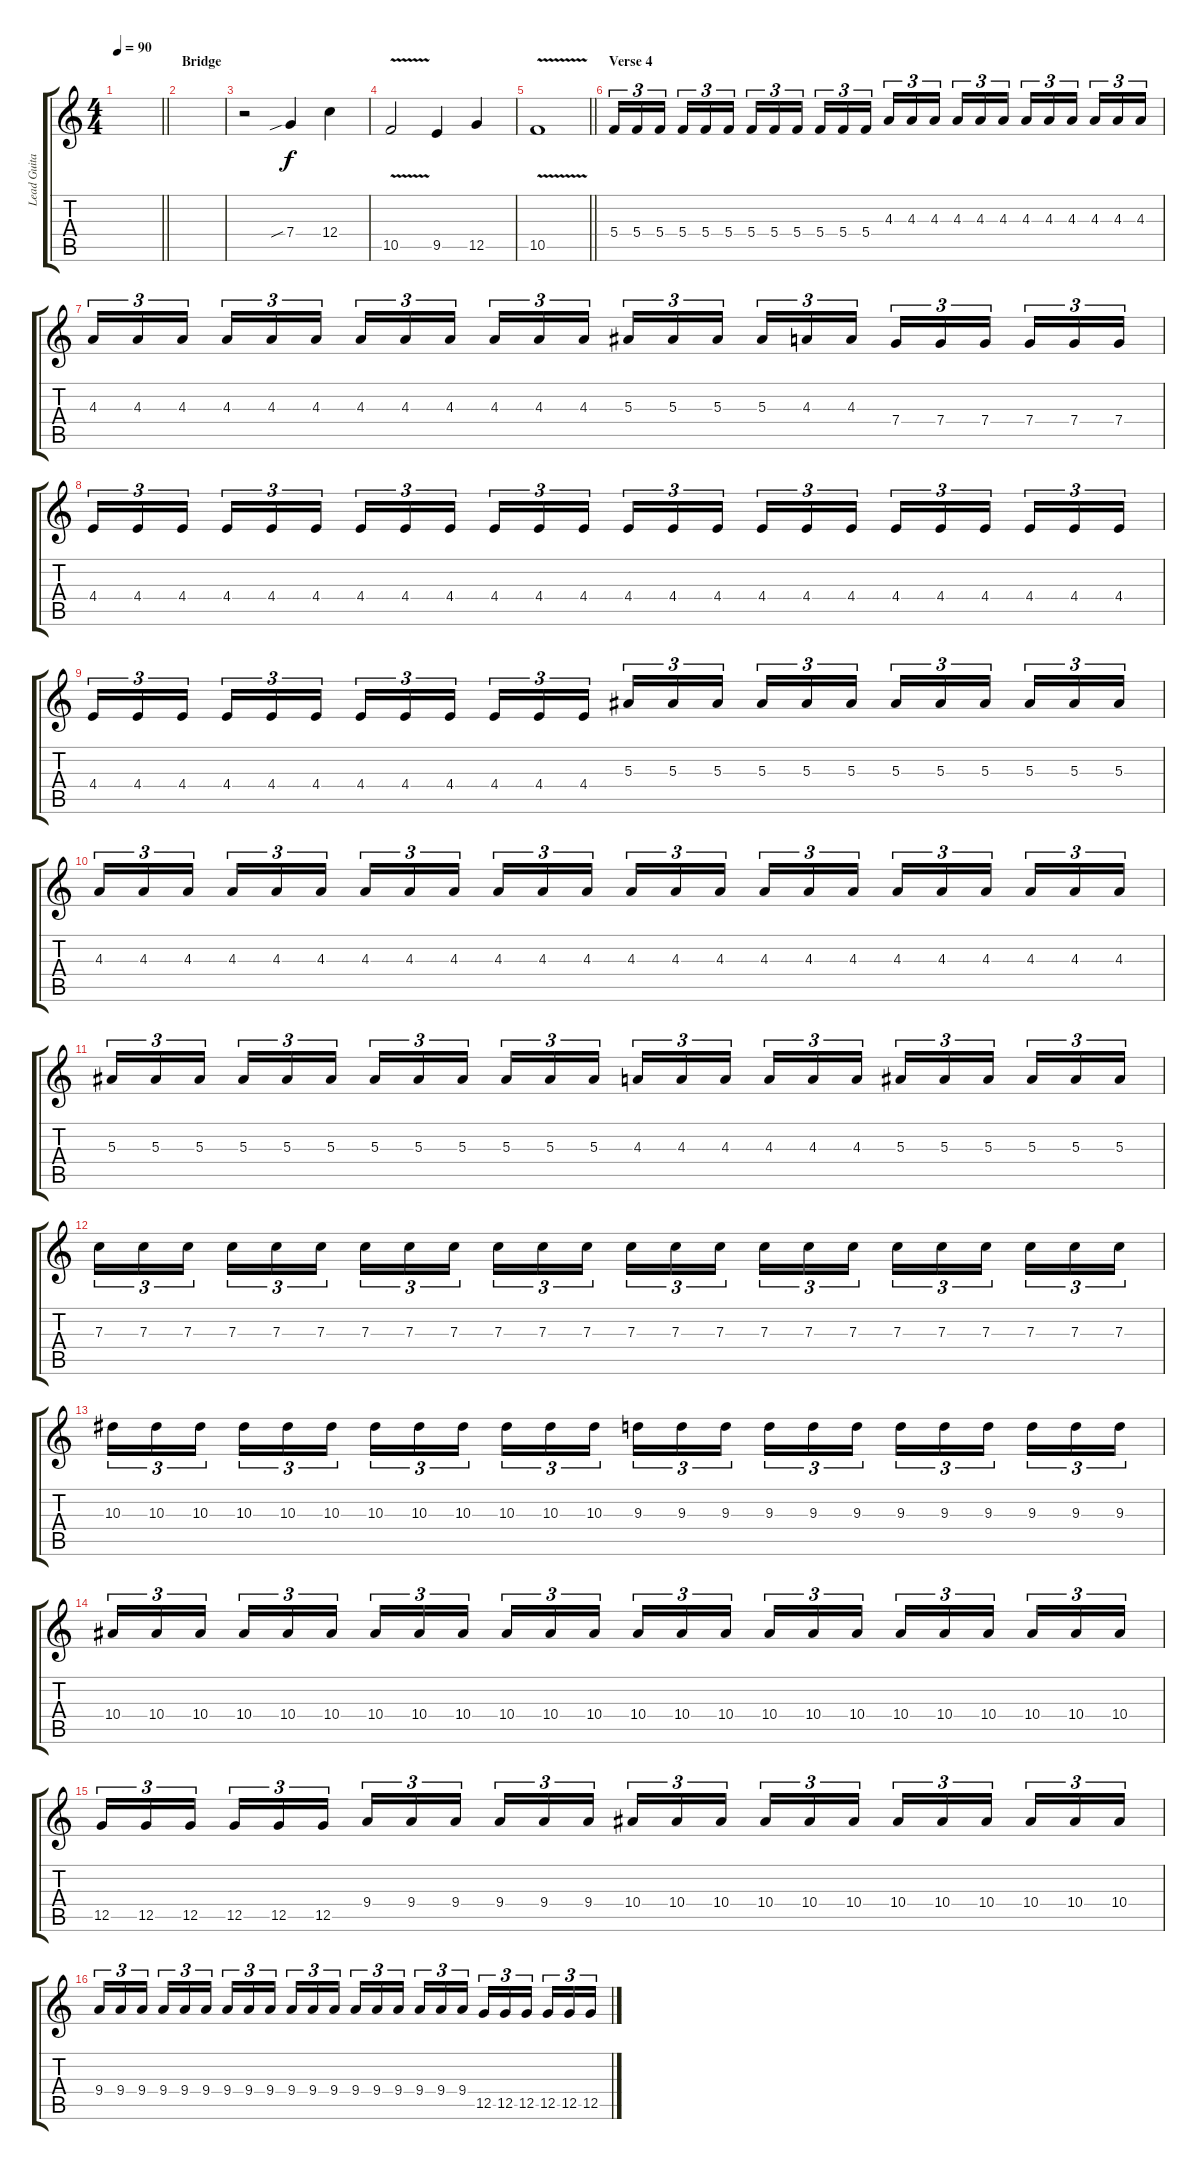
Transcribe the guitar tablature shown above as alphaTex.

\track ("Lead Guitar (2)" "Lead Guita") {instrument distortionguitar}
\staff {score tabs}
\tuning (D4 A3 F3 C3 G2 D2) {hide}
\ts (4 4)
\tempo 90
\clef g2
\barLineRight lightlight
\ks c
|
\section ("" "Bridge")
|
r.2 7.4{sib}.4 12.4.4 |
10.5{v}.2 9.5.4 12.5.4 |
\barLineRight lightlight
10.5{v}.1 |
\section ("" "Verse 4")
5.4.16{tu (3 2)} 5.4.16{tu (3 2)} 5.4.16{tu (3 2) beam splitsecondary} 5.4.16{tu (3 2)} 5.4.16{tu (3 2)} 5.4.16{tu (3 2)} 5.4.16{tu (3 2)} 5.4.16{tu (3 2)} 5.4.16{tu (3 2) beam splitsecondary} 5.4.16{tu (3 2)} 5.4.16{tu (3 2)} 5.4.16{tu (3 2)} 4.3.16{tu (3 2)} 4.3.16{tu (3 2)} 4.3.16{tu (3 2) beam splitsecondary} 4.3.16{tu (3 2)} 4.3.16{tu (3 2)} 4.3.16{tu (3 2)} 4.3.16{tu (3 2)} 4.3.16{tu (3 2)} 4.3.16{tu (3 2) beam splitsecondary} 4.3.16{tu (3 2)} 4.3.16{tu (3 2)} 4.3.16{tu (3 2)} |
4.3.16{tu (3 2)} 4.3.16{tu (3 2)} 4.3.16{tu (3 2) beam splitsecondary} 4.3.16{tu (3 2)} 4.3.16{tu (3 2)} 4.3.16{tu (3 2)} 4.3.16{tu (3 2)} 4.3.16{tu (3 2)} 4.3.16{tu (3 2) beam splitsecondary} 4.3.16{tu (3 2)} 4.3.16{tu (3 2)} 4.3.16{tu (3 2)} 5.3.16{tu (3 2)} 5.3.16{tu (3 2)} 5.3.16{tu (3 2) beam splitsecondary} 5.3.16{tu (3 2)} 4.3.16{tu (3 2)} 4.3.16{tu (3 2)} 7.4.16{tu (3 2)} 7.4.16{tu (3 2)} 7.4.16{tu (3 2) beam splitsecondary} 7.4.16{tu (3 2)} 7.4.16{tu (3 2)} 7.4.16{tu (3 2)} |
4.4.16{tu (3 2)} 4.4.16{tu (3 2)} 4.4.16{tu (3 2) beam splitsecondary} 4.4.16{tu (3 2)} 4.4.16{tu (3 2)} 4.4.16{tu (3 2)} 4.4.16{tu (3 2)} 4.4.16{tu (3 2)} 4.4.16{tu (3 2) beam splitsecondary} 4.4.16{tu (3 2)} 4.4.16{tu (3 2)} 4.4.16{tu (3 2)} 4.4.16{tu (3 2)} 4.4.16{tu (3 2)} 4.4.16{tu (3 2) beam splitsecondary} 4.4.16{tu (3 2)} 4.4.16{tu (3 2)} 4.4.16{tu (3 2)} 4.4.16{tu (3 2)} 4.4.16{tu (3 2)} 4.4.16{tu (3 2) beam splitsecondary} 4.4.16{tu (3 2)} 4.4.16{tu (3 2)} 4.4.16{tu (3 2)} |
4.4.16{tu (3 2)} 4.4.16{tu (3 2)} 4.4.16{tu (3 2) beam splitsecondary} 4.4.16{tu (3 2)} 4.4.16{tu (3 2)} 4.4.16{tu (3 2)} 4.4.16{tu (3 2)} 4.4.16{tu (3 2)} 4.4.16{tu (3 2) beam splitsecondary} 4.4.16{tu (3 2)} 4.4.16{tu (3 2)} 4.4.16{tu (3 2)} 5.3.16{tu (3 2)} 5.3.16{tu (3 2)} 5.3.16{tu (3 2) beam splitsecondary} 5.3.16{tu (3 2)} 5.3.16{tu (3 2)} 5.3.16{tu (3 2)} 5.3.16{tu (3 2)} 5.3.16{tu (3 2)} 5.3.16{tu (3 2) beam splitsecondary} 5.3.16{tu (3 2)} 5.3.16{tu (3 2)} 5.3.16{tu (3 2)} |
4.3.16{tu (3 2)} 4.3.16{tu (3 2)} 4.3.16{tu (3 2) beam splitsecondary} 4.3.16{tu (3 2)} 4.3.16{tu (3 2)} 4.3.16{tu (3 2)} 4.3.16{tu (3 2)} 4.3.16{tu (3 2)} 4.3.16{tu (3 2) beam splitsecondary} 4.3.16{tu (3 2)} 4.3.16{tu (3 2)} 4.3.16{tu (3 2)} 4.3.16{tu (3 2)} 4.3.16{tu (3 2)} 4.3.16{tu (3 2) beam splitsecondary} 4.3.16{tu (3 2)} 4.3.16{tu (3 2)} 4.3.16{tu (3 2)} 4.3.16{tu (3 2)} 4.3.16{tu (3 2)} 4.3.16{tu (3 2) beam splitsecondary} 4.3.16{tu (3 2)} 4.3.16{tu (3 2)} 4.3.16{tu (3 2)} |
5.3.16{tu (3 2)} 5.3.16{tu (3 2)} 5.3.16{tu (3 2) beam splitsecondary} 5.3.16{tu (3 2)} 5.3.16{tu (3 2)} 5.3.16{tu (3 2)} 5.3.16{tu (3 2)} 5.3.16{tu (3 2)} 5.3.16{tu (3 2) beam splitsecondary} 5.3.16{tu (3 2)} 5.3.16{tu (3 2)} 5.3.16{tu (3 2)} 4.3.16{tu (3 2)} 4.3.16{tu (3 2)} 4.3.16{tu (3 2) beam splitsecondary} 4.3.16{tu (3 2)} 4.3.16{tu (3 2)} 4.3.16{tu (3 2)} 5.3.16{tu (3 2)} 5.3.16{tu (3 2)} 5.3.16{tu (3 2) beam splitsecondary} 5.3.16{tu (3 2)} 5.3.16{tu (3 2)} 5.3.16{tu (3 2)} |
7.3.16{tu (3 2)} 7.3.16{tu (3 2)} 7.3.16{tu (3 2) beam splitsecondary} 7.3.16{tu (3 2)} 7.3.16{tu (3 2)} 7.3.16{tu (3 2)} 7.3.16{tu (3 2)} 7.3.16{tu (3 2)} 7.3.16{tu (3 2) beam splitsecondary} 7.3.16{tu (3 2)} 7.3.16{tu (3 2)} 7.3.16{tu (3 2)} 7.3.16{tu (3 2)} 7.3.16{tu (3 2)} 7.3.16{tu (3 2) beam splitsecondary} 7.3.16{tu (3 2)} 7.3.16{tu (3 2)} 7.3.16{tu (3 2)} 7.3.16{tu (3 2)} 7.3.16{tu (3 2)} 7.3.16{tu (3 2) beam splitsecondary} 7.3.16{tu (3 2)} 7.3.16{tu (3 2)} 7.3.16{tu (3 2)} |
10.3.16{tu (3 2)} 10.3.16{tu (3 2)} 10.3.16{tu (3 2) beam splitsecondary} 10.3.16{tu (3 2)} 10.3.16{tu (3 2)} 10.3.16{tu (3 2)} 10.3.16{tu (3 2)} 10.3.16{tu (3 2)} 10.3.16{tu (3 2) beam splitsecondary} 10.3.16{tu (3 2)} 10.3.16{tu (3 2)} 10.3.16{tu (3 2)} 9.3.16{tu (3 2)} 9.3.16{tu (3 2)} 9.3.16{tu (3 2) beam splitsecondary} 9.3.16{tu (3 2)} 9.3.16{tu (3 2)} 9.3.16{tu (3 2)} 9.3.16{tu (3 2)} 9.3.16{tu (3 2)} 9.3.16{tu (3 2) beam splitsecondary} 9.3.16{tu (3 2)} 9.3.16{tu (3 2)} 9.3.16{tu (3 2)} |
10.4.16{tu (3 2)} 10.4.16{tu (3 2)} 10.4.16{tu (3 2) beam splitsecondary} 10.4.16{tu (3 2)} 10.4.16{tu (3 2)} 10.4.16{tu (3 2)} 10.4.16{tu (3 2)} 10.4.16{tu (3 2)} 10.4.16{tu (3 2) beam splitsecondary} 10.4.16{tu (3 2)} 10.4.16{tu (3 2)} 10.4.16{tu (3 2)} 10.4.16{tu (3 2)} 10.4.16{tu (3 2)} 10.4.16{tu (3 2) beam splitsecondary} 10.4.16{tu (3 2)} 10.4.16{tu (3 2)} 10.4.16{tu (3 2)} 10.4.16{tu (3 2)} 10.4.16{tu (3 2)} 10.4.16{tu (3 2) beam splitsecondary} 10.4.16{tu (3 2)} 10.4.16{tu (3 2)} 10.4.16{tu (3 2)} |
12.5.16{tu (3 2)} 12.5.16{tu (3 2)} 12.5.16{tu (3 2) beam splitsecondary} 12.5.16{tu (3 2)} 12.5.16{tu (3 2)} 12.5.16{tu (3 2)} 9.4.16{tu (3 2)} 9.4.16{tu (3 2)} 9.4.16{tu (3 2) beam splitsecondary} 9.4.16{tu (3 2)} 9.4.16{tu (3 2)} 9.4.16{tu (3 2)} 10.4.16{tu (3 2)} 10.4.16{tu (3 2)} 10.4.16{tu (3 2) beam splitsecondary} 10.4.16{tu (3 2)} 10.4.16{tu (3 2)} 10.4.16{tu (3 2)} 10.4.16{tu (3 2)} 10.4.16{tu (3 2)} 10.4.16{tu (3 2) beam splitsecondary} 10.4.16{tu (3 2)} 10.4.16{tu (3 2)} 10.4.16{tu (3 2)} |
9.4.16{tu (3 2)} 9.4.16{tu (3 2)} 9.4.16{tu (3 2) beam splitsecondary} 9.4.16{tu (3 2)} 9.4.16{tu (3 2)} 9.4.16{tu (3 2)} 9.4.16{tu (3 2)} 9.4.16{tu (3 2)} 9.4.16{tu (3 2) beam splitsecondary} 9.4.16{tu (3 2)} 9.4.16{tu (3 2)} 9.4.16{tu (3 2)} 9.4.16{tu (3 2)} 9.4.16{tu (3 2)} 9.4.16{tu (3 2) beam splitsecondary} 9.4.16{tu (3 2)} 9.4.16{tu (3 2)} 9.4.16{tu (3 2)} 12.5.16{tu (3 2)} 12.5.16{tu (3 2)} 12.5.16{tu (3 2) beam splitsecondary} 12.5.16{tu (3 2)} 12.5.16{tu (3 2)} 12.5.16{tu (3 2)}
